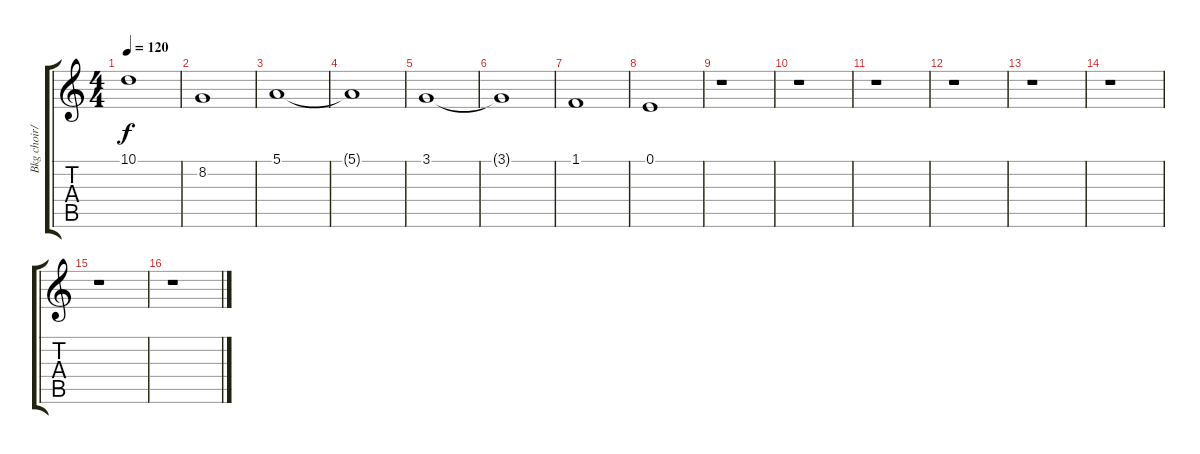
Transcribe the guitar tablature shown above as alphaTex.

\track ("Bkg choir/strings" "Bkg choir/") {instrument choiraahs}
\staff {score tabs}
\tuning (E4 B3 G3 D3 A2 E2) {hide}
\ts (4 4)
\tempo 120
\clef g2
\ks c
10.1.1{dy f} |
8.2.1 |
5.1.1 |
5.1{t}.1 |
3.1.1 |
3.1{t}.1 |
1.1.1 |
0.1.1 |
r.1 |
r.1 |
r.1 |
r.1 |
r.1 |
r.1 |
r.1 |
r.1
